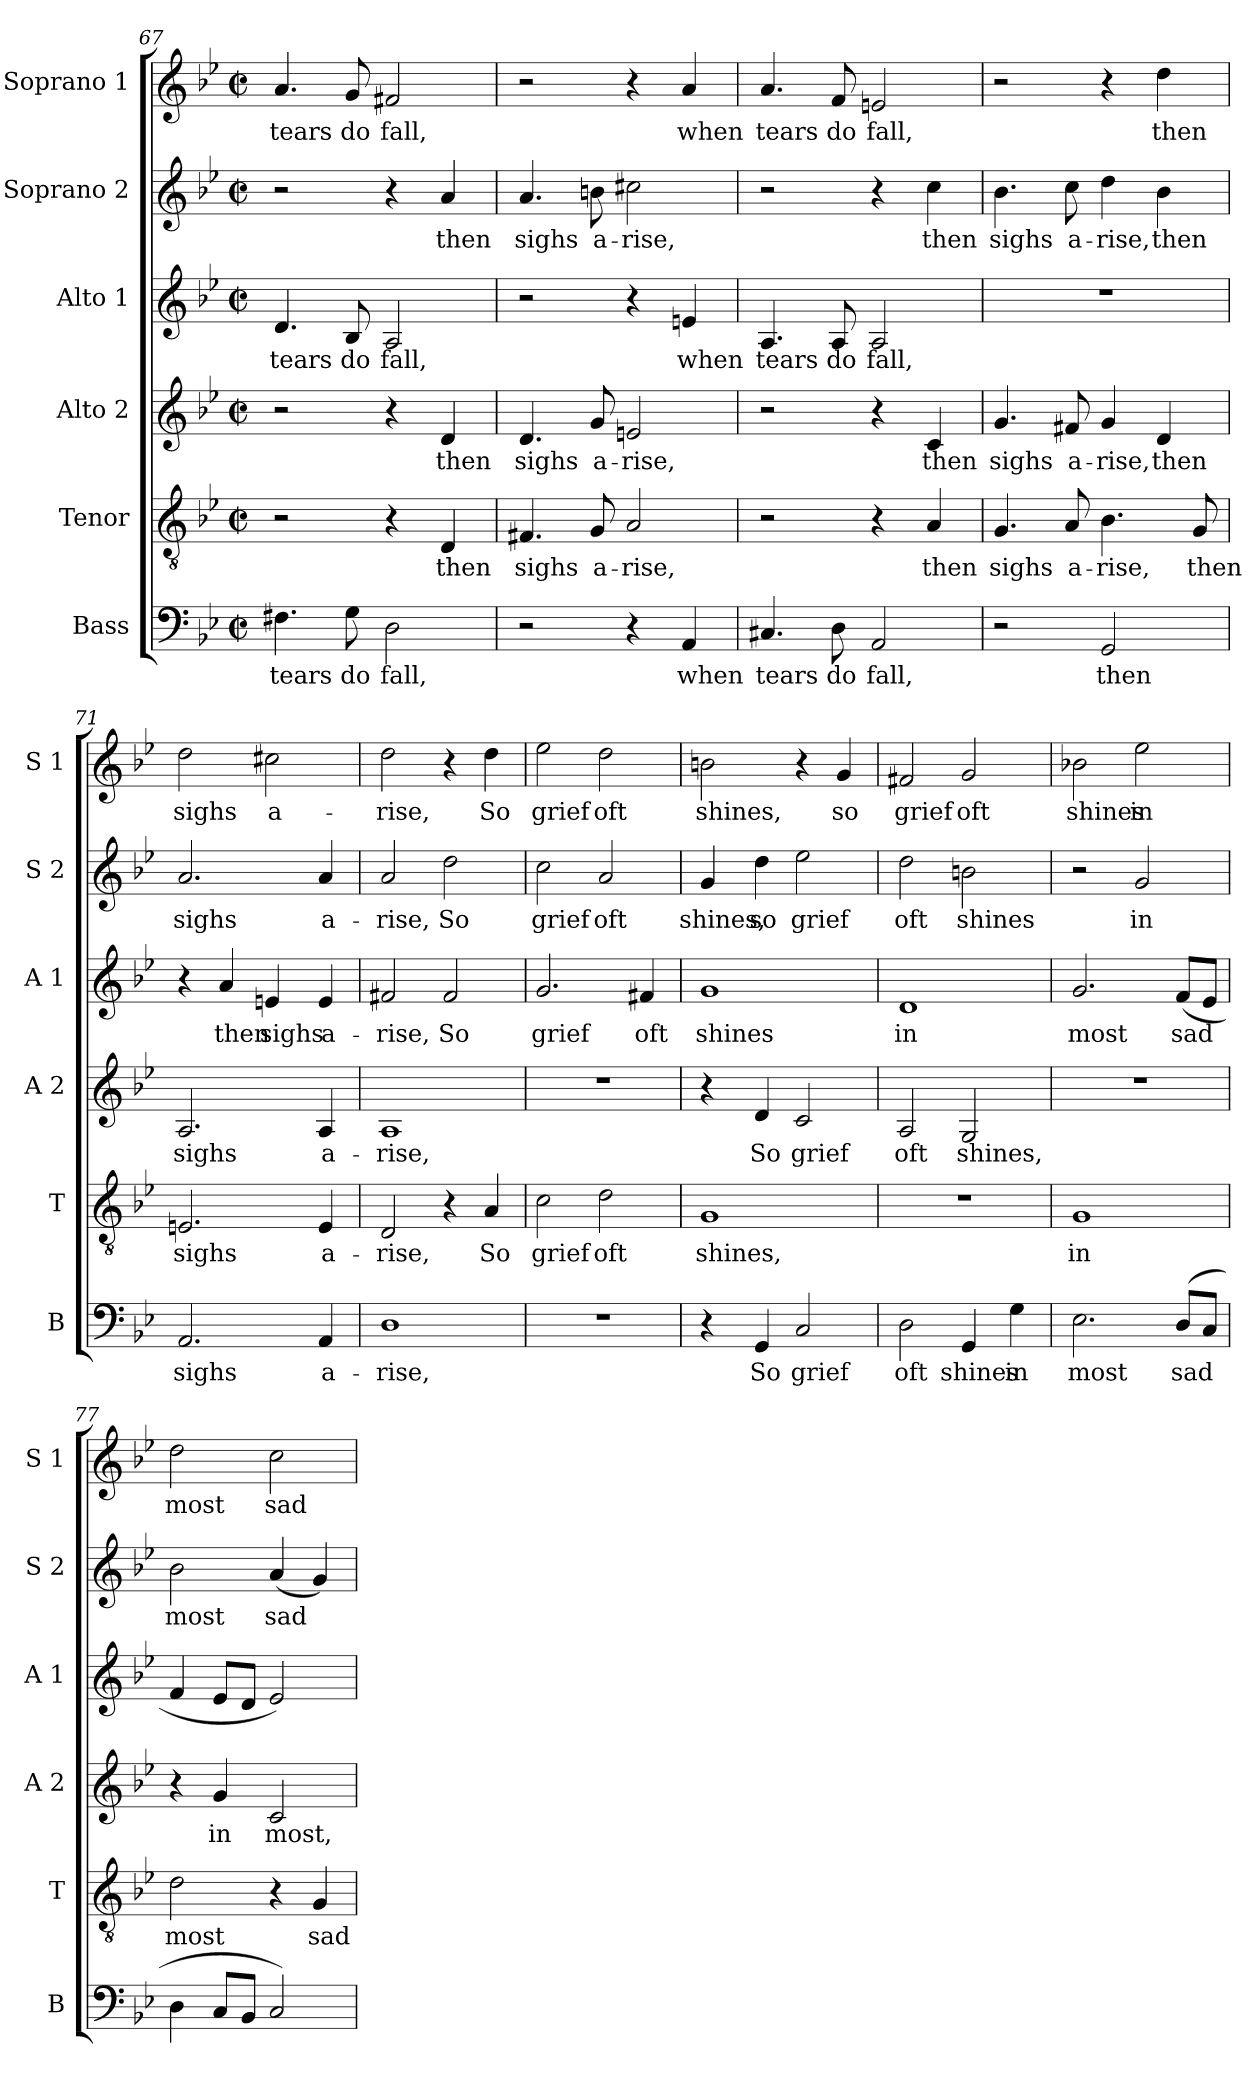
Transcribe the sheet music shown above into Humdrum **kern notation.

**kern	**text	**kern	**text	**kern	**text	**kern	**text	**kern	**text	**kern	**text
*part6	*part6	*part5	*part5	*part4	*part4	*part3	*part3	*part2	*part2	*part1	*part1
*staff6	*staff6	*staff5	*staff5	*staff4	*staff4	*staff3	*staff3	*staff2	*staff2	*staff1	*staff1
*I"Bass	*	*I"Tenor	*	*I"Alto 2	*	*I"Alto 1	*	*I"Soprano 2	*	*I"Soprano 1	*
*I'B	*	*I'T	*	*I'A 2	*	*I'A 1	*	*I'S 2	*	*I'S 1	*
*clefF4	*	*clefGv2	*	*clefG2	*	*clefG2	*	*clefG2	*	*clefG2	*
*k[b-e-]	*	*k[b-e-]	*	*k[b-e-]	*	*k[b-e-]	*	*k[b-e-]	*	*k[b-e-]	*
*B-:	*	*B-:	*	*B-:	*	*B-:	*	*B-:	*	*B-:	*
*M2/2	*	*M2/2	*	*M2/2	*	*M2/2	*	*M2/2	*	*M2/2	*
*met(c|)	*	*met(c|)	*	*met(c|)	*	*met(c|)	*	*met(c|)	*	*met(c|)	*
=67	=67	=67	=67	=67	=67	=67	=67	=67	=67	=67	=67
4.F#X\	tears	2r	.	2r	.	4.d/	tears	2r	.	4.a/	tears
8G\	do	.	.	.	.	8B-/	do	.	.	8g/	do
2D\	fall,	4r	.	4r	.	2A/	fall,	4r	.	2f#X/	fall,
.	.	4D/	then	4d/	then	.	.	4a/	then	.	.
=68	=68	=68	=68	=68	=68	=68	=68	=68	=68	=68	=68
2r	.	4.F#X/	sighs	4.d/	sighs	2r	.	4.a/	sighs	2r	.
.	.	8G/	a-	8g/	a-	.	.	8bn\	a-	.	.
4r	.	2A/	-rise,	2en/	-rise,	4r	.	2cc#X\	-rise,	4r	.
4AA/	when	.	.	.	.	4en/	when	.	.	4a/	when
=69	=69	=69	=69	=69	=69	=69	=69	=69	=69	=69	=69
4.C#X/	tears	2r	.	2r	.	4.A/	tears	2r	.	4.a/	tears
8D\	do	.	.	.	.	8A/	do	.	.	8f/	do
2AA/	fall,	4r	.	4r	.	2A/	fall,	4r	.	2en/	fall,
.	.	4A/	then	4c/	then	.	.	4cc\	then	.	.
=70	=70	=70	=70	=70	=70	=70	=70	=70	=70	=70	=70
2r	.	4.G/	sighs	4.g/	sighs	1r	.	4.b-\	sighs	2r	.
.	.	8A/	a-	8f#X/	a-	.	.	8cc\	a-	.	.
2GG/	then	4.B-\	-rise,	4g/	-rise,	.	.	4dd\	-rise,	4r	.
.	.	.	.	4d/	then	.	.	4b-\	then	4dd\	then
.	.	8G/	then	.	.	.	.	.	.	.	.
!!LO:LB:g=z
=71	=71	=71	=71	=71	=71	=71	=71	=71	=71	=71	=71
2.AA/	sighs	2.En/	sighs	2.A/	sighs	4r	.	2.a/	sighs	2dd\	sighs
.	.	.	.	.	.	4a/	then	.	.	.	.
.	.	.	.	.	.	4en/	sighs	.	.	2cc#X\	a-
4AA/	a-	4E/	a-	4A/	a-	4e/	a-	4a/	a-	.	.
=72	=72	=72	=72	=72	=72	=72	=72	=72	=72	=72	=72
1D	-rise,	2D/	-rise,	1A	-rise,	2f#X/	-rise,	2a/	-rise,	2dd\	-rise,
.	.	4r	.	.	.	2f#/	So	2dd\	So	4r	.
.	.	4A/	So	.	.	.	.	.	.	4dd\	So
=73	=73	=73	=73	=73	=73	=73	=73	=73	=73	=73	=73
1r	.	2c\	grief	1r	.	2.g/	grief	2cc\	grief	2ee-\	grief
.	.	2d\	oft	.	.	.	.	2a/	oft	2dd\	oft
.	.	.	.	.	.	4f#X/	oft	.	.	.	.
=74	=74	=74	=74	=74	=74	=74	=74	=74	=74	=74	=74
4r	.	1G	shines,	4r	.	1g	shines	4g/	shines,	2bn\	shines,
4GG/	So	.	.	4d/	So	.	.	4dd\	so	.	.
2C/	grief	.	.	2c/	grief	.	.	2ee-\	grief	4r	.
.	.	.	.	.	.	.	.	.	.	4g/	so
=75	=75	=75	=75	=75	=75	=75	=75	=75	=75	=75	=75
2D\	oft	1r	.	2A/	oft	1d	in	2dd\	oft	2f#X/	grief
4GG/	shines	.	.	2G/	shines,	.	.	2bn\	shines	2g/	oft
4G\	in	.	.	.	.	.	.	.	.	.	.
=76	=76	=76	=76	=76	=76	=76	=76	=76	=76	=76	=76
2.E-\	most	1G	in	1r	.	2.g/	most	2r	.	2b-X\	shines
.	.	.	.	.	.	.	.	2g/	in	2ee-\	in
(8D/L	sad	.	.	.	.	(8f/L	sad	.	.	.	.
8C/J	.	.	.	.	.	8e-/J	.	.	.	.	.
!!LO:LB:g=z
=77	=77	=77	=77	=77	=77	=77	=77	=77	=77	=77	=77
4D\	.	2d\	most	4r	.	4f/	.	2b-\	most	2dd\	most
8C/L	.	.	.	4g/	in	8e-/L	.	.	.	.	.
8BB-/J	.	.	.	.	.	8d/J	.	.	.	.	.
2C/)	.	4r	.	2c/	most,	2e-/)	.	(4a/	sad	2cc\	sad
.	.	4G/	sad	.	.	.	.	4g/)	.	.	.
=	=	=	=	=	=	=	=	=	=	=	=
*-	*-	*-	*-	*-	*-	*-	*-	*-	*-	*-	*-
